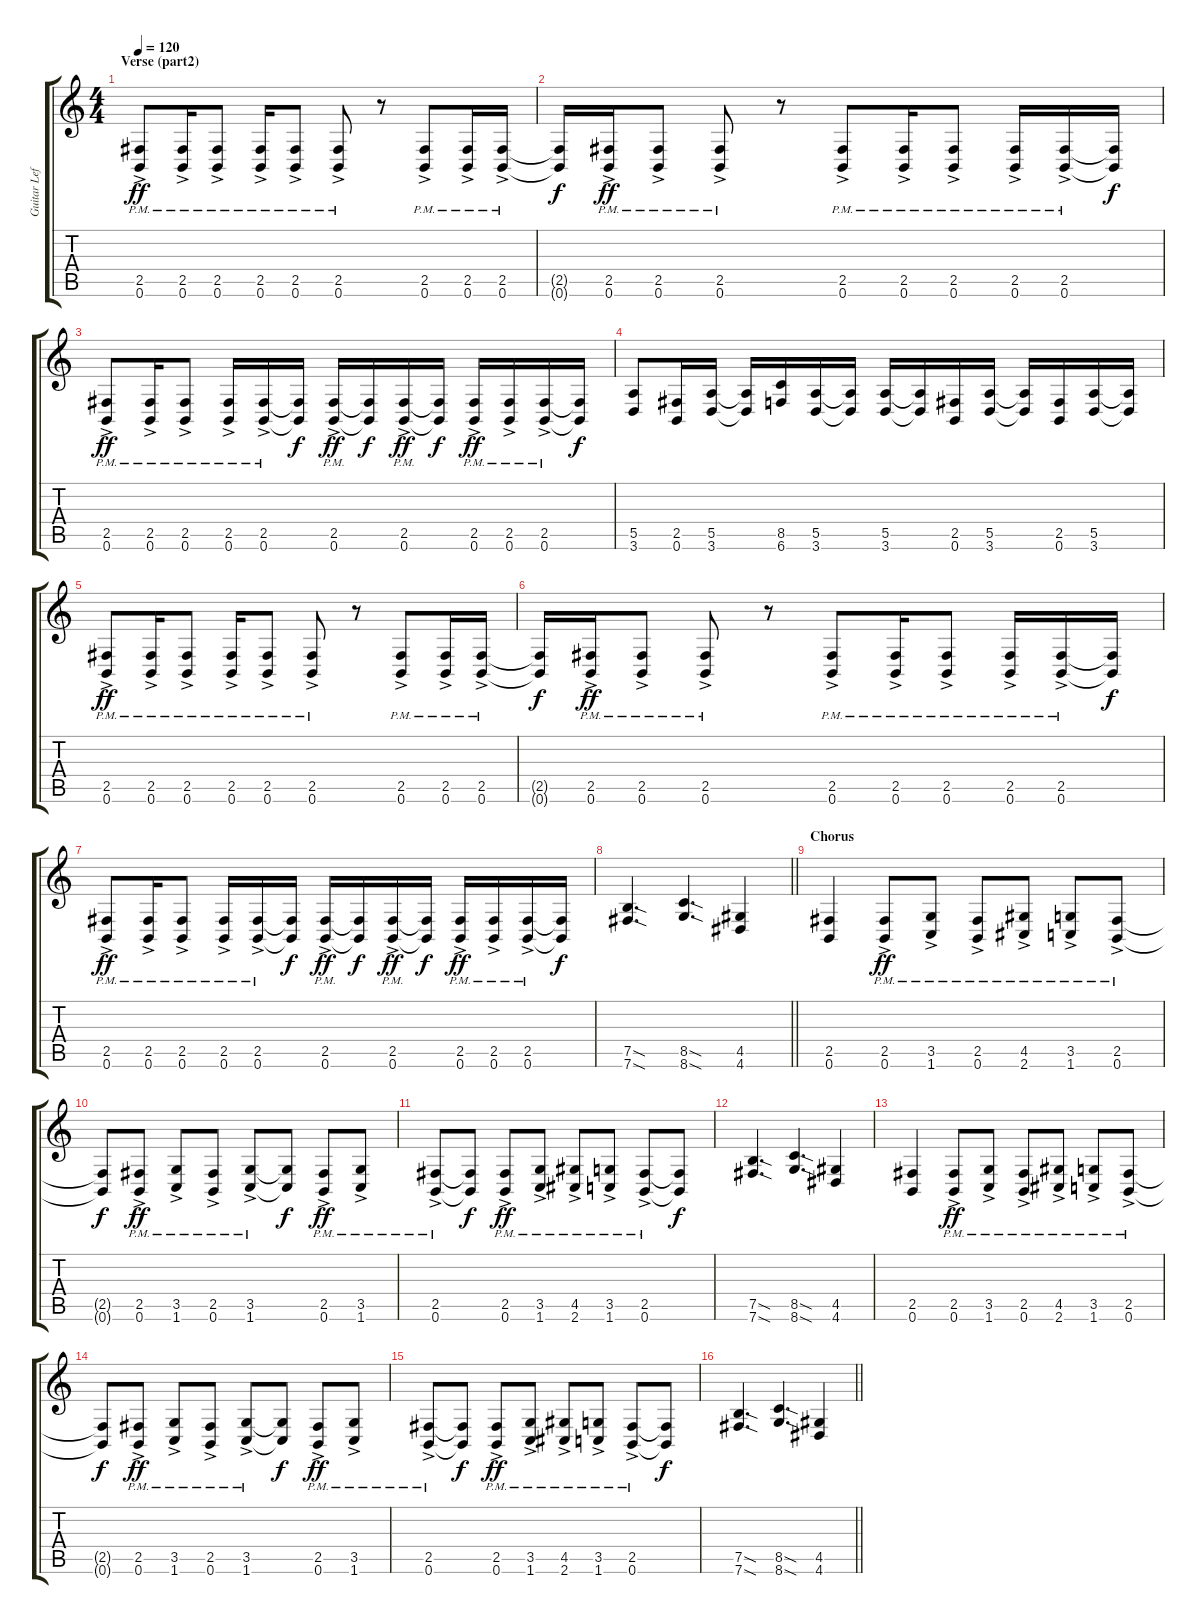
\track ("Guitar Left" "Guitar Lef") {instrument overdrivenguitar}
\staff {score tabs}
\tuning (B3 Gb3 D3 A2 E2 B1) {hide}
\ts (4 4)
\section ("" "Verse (part2)")
\tempo 120
\clef g2
\ks c
(2.5{ac pm} 0.6{ac pm}).8{dy ff} (2.5{ac pm} 0.6{ac pm}).16 (2.5{ac pm} 0.6{ac pm}).8 (2.5{ac pm} 0.6{ac pm}).16 (2.5{ac pm} 0.6{ac pm}).8 (2.5{ac pm} 0.6{ac pm}).8 r.8 (2.5{ac pm} 0.6{ac pm}).8 (2.5{ac pm} 0.6{ac pm}).16 (2.5{ac pm} 0.6{ac pm}).16 |
(2.5{t} 0.6{t}).16{dy f} (2.5{ac pm} 0.6{ac pm}).16{dy ff} (2.5{ac pm} 0.6{ac pm}).8 (2.5{ac pm} 0.6{ac pm}).8 r.8 (2.5{ac pm} 0.6{ac pm}).8 (2.5{ac pm} 0.6{ac pm}).16 (2.5{ac pm} 0.6{ac pm}).8 (2.5{ac pm} 0.6{ac pm}).16 (2.5{ac pm} 0.6{ac pm}).16 (2.5{t} 0.6{t}).16{dy f} |
(2.5{ac pm} 0.6{ac pm}).8{dy ff} (2.5{ac pm} 0.6{ac pm}).16 (2.5{ac pm} 0.6{ac pm}).8 (2.5{ac pm} 0.6{ac pm}).16 (2.5{ac pm} 0.6{ac pm}).16 (2.5{t} 0.6{t}).16{dy f} (2.5{ac pm} 0.6{ac pm}).16{dy ff} (2.5{t} 0.6{t}).16{dy f} (2.5{ac pm} 0.6{ac pm}).16{dy ff} (2.5{t} 0.6{t}).16{dy f} (2.5{ac pm} 0.6{ac pm}).16{dy ff} (2.5{ac pm} 0.6{ac pm}).16 (2.5{ac pm} 0.6{ac pm}).16 (2.5{t} 0.6{t}).16{dy f} |
(5.5 3.6).8 (2.5 0.6).16 (5.5 3.6).16 (5.5{t} 3.6{t}).16 (8.5 6.6).16 (5.5 3.6).16 (5.5{t} 3.6{t}).16 (5.5 3.6).16 (5.5{t} 3.6{t}).16 (2.5 0.6).16 (5.5 3.6).16 (5.5{t} 3.6{t}).16 (2.5 0.6).16 (5.5 3.6).16 (5.5{t} 3.6{t}).16 |
(2.5{ac pm} 0.6{ac pm}).8{dy ff} (2.5{ac pm} 0.6{ac pm}).16 (2.5{ac pm} 0.6{ac pm}).8 (2.5{ac pm} 0.6{ac pm}).16 (2.5{ac pm} 0.6{ac pm}).8 (2.5{ac pm} 0.6{ac pm}).8 r.8 (2.5{ac pm} 0.6{ac pm}).8 (2.5{ac pm} 0.6{ac pm}).16 (2.5{ac pm} 0.6{ac pm}).16 |
(2.5{t} 0.6{t}).16{dy f} (2.5{ac pm} 0.6{ac pm}).16{dy ff} (2.5{ac pm} 0.6{ac pm}).8 (2.5{ac pm} 0.6{ac pm}).8 r.8 (2.5{ac pm} 0.6{ac pm}).8 (2.5{ac pm} 0.6{ac pm}).16 (2.5{ac pm} 0.6{ac pm}).8 (2.5{ac pm} 0.6{ac pm}).16 (2.5{ac pm} 0.6{ac pm}).16 (2.5{t} 0.6{t}).16{dy f} |
(2.5{ac pm} 0.6{ac pm}).8{dy ff} (2.5{ac pm} 0.6{ac pm}).16 (2.5{ac pm} 0.6{ac pm}).8 (2.5{ac pm} 0.6{ac pm}).16 (2.5{ac pm} 0.6{ac pm}).16 (2.5{t} 0.6{t}).16{dy f} (2.5{ac pm} 0.6{ac pm}).16{dy ff} (2.5{t} 0.6{t}).16{dy f} (2.5{ac pm} 0.6{ac pm}).16{dy ff} (2.5{t} 0.6{t}).16{dy f} (2.5{ac pm} 0.6{ac pm}).16{dy ff} (2.5{ac pm} 0.6{ac pm}).16 (2.5{ac pm} 0.6{ac pm}).16 (2.5{t} 0.6{t}).16{dy f} |
\barLineRight lightlight
(7.5{sod} 7.6{sod}).4{d} (8.5{sod} 8.6{sod}).4{d} (4.5 4.6).4 |
\section ("" "Chorus")
(2.5 0.6).4 (2.5{ac pm} 0.6{ac pm}).8{dy ff} (3.5{ac pm} 1.6{ac pm}).8 (2.5{ac pm} 0.6{ac pm}).8 (4.5{ac pm} 2.6{ac pm}).8 (3.5{ac pm} 1.6{ac pm}).8 (2.5{ac pm} 0.6{ac pm}).8 |
(2.5{t} 0.6{t}).8{dy f} (2.5{ac pm} 0.6{ac pm}).8{dy ff} (3.5{ac pm} 1.6{ac pm}).8 (2.5{ac pm} 0.6{ac pm}).8 (3.5{ac pm} 1.6{ac pm}).8 (3.5{t} 1.6{t}).8{dy f} (2.5{ac pm} 0.6{ac pm}).8{dy ff} (3.5{ac pm} 1.6{ac pm}).8 |
(2.5{ac pm} 0.6{ac pm}).8 (2.5{t} 0.6{t}).8{dy f} (2.5{ac pm} 0.6{ac pm}).8{dy ff} (3.5{ac pm} 1.6{ac pm}).8 (4.5{ac pm} 2.6{ac pm}).8 (3.5{ac pm} 1.6{ac pm}).8 (2.5{ac pm} 0.6{ac pm}).8 (2.5{t} 0.6{t}).8{dy f} |
(7.5{sod} 7.6{sod}).4{d} (8.5{sod} 8.6{sod}).4{d} (4.5 4.6).4 |
(2.5 0.6).4 (2.5{ac pm} 0.6{ac pm}).8{dy ff} (3.5{ac pm} 1.6{ac pm}).8 (2.5{ac pm} 0.6{ac pm}).8 (4.5{ac pm} 2.6{ac pm}).8 (3.5{ac pm} 1.6{ac pm}).8 (2.5{ac pm} 0.6{ac pm}).8 |
(2.5{t} 0.6{t}).8{dy f} (2.5{ac pm} 0.6{ac pm}).8{dy ff} (3.5{ac pm} 1.6{ac pm}).8 (2.5{ac pm} 0.6{ac pm}).8 (3.5{ac pm} 1.6{ac pm}).8 (3.5{t} 1.6{t}).8{dy f} (2.5{ac pm} 0.6{ac pm}).8{dy ff} (3.5{ac pm} 1.6{ac pm}).8 |
(2.5{ac pm} 0.6{ac pm}).8 (2.5{t} 0.6{t}).8{dy f} (2.5{ac pm} 0.6{ac pm}).8{dy ff} (3.5{ac pm} 1.6{ac pm}).8 (4.5{ac pm} 2.6{ac pm}).8 (3.5{ac pm} 1.6{ac pm}).8 (2.5{ac pm} 0.6{ac pm}).8 (2.5{t} 0.6{t}).8{dy f} |
\barLineRight lightlight
(7.5{sod} 7.6{sod}).4{d} (8.5{sod} 8.6{sod}).4{d} (4.5 4.6).4
